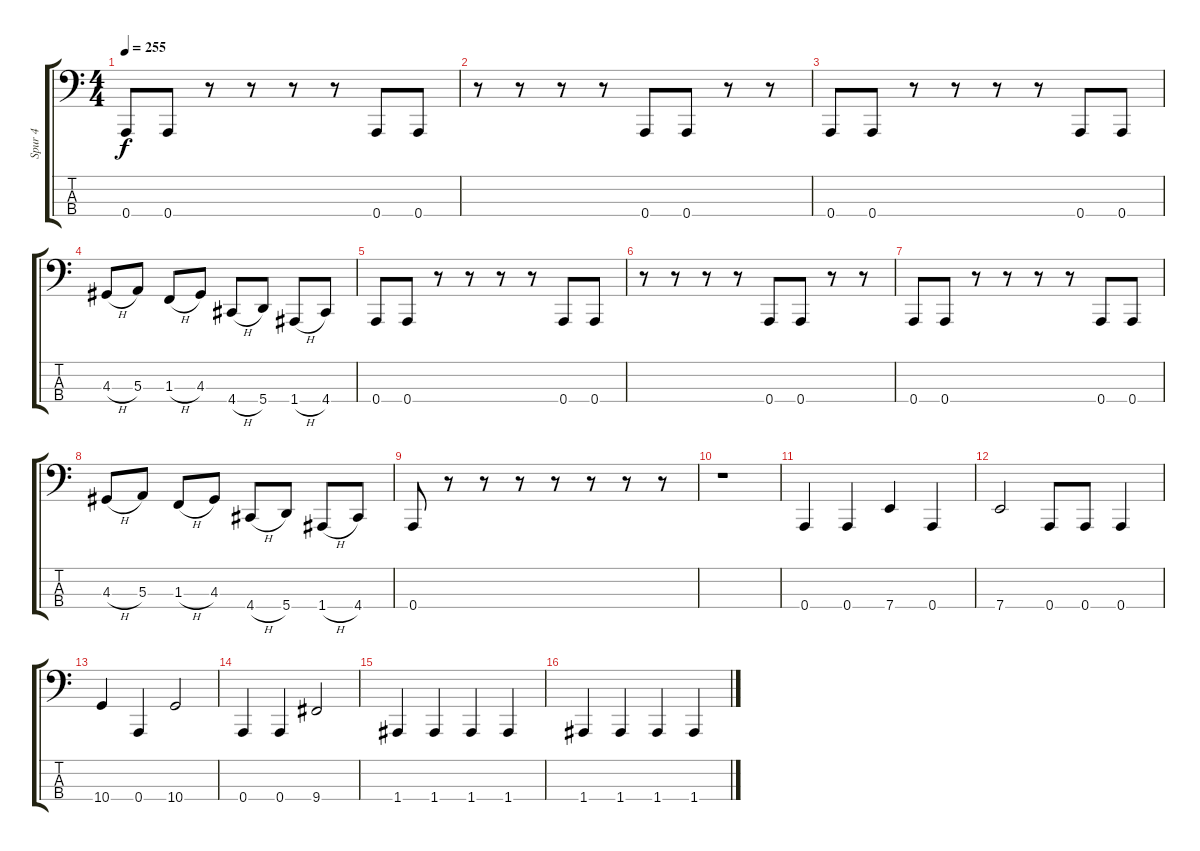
\track ("Spur 4" "Spur 4") {instrument electricbasspick}
\staff {score tabs}
\tuning (D2 A1 E1 A0) {hide}
\ts (4 4)
\tempo 255
\clef f4
\ks c
0.4.8{dy f} 0.4.8 r.8 r.8 r.8 r.8 0.4.8 0.4.8 |
r.8 r.8 r.8 r.8 0.4.8 0.4.8 r.8 r.8 |
0.4.8 0.4.8 r.8 r.8 r.8 r.8 0.4.8 0.4.8 |
4.3{h}.8 5.3.8 1.3{h}.8 4.3.8 4.4{h}.8 5.4.8 1.4{h}.8 4.4.8 |
0.4.8 0.4.8 r.8 r.8 r.8 r.8 0.4.8 0.4.8 |
r.8 r.8 r.8 r.8 0.4.8 0.4.8 r.8 r.8 |
0.4.8 0.4.8 r.8 r.8 r.8 r.8 0.4.8 0.4.8 |
4.3{h}.8 5.3.8 1.3{h}.8 4.3.8 4.4{h}.8 5.4.8 1.4{h}.8 4.4.8 |
0.4.8 r.8 r.8 r.8 r.8 r.8 r.8 r.8 |
r.1 |
0.4.4 0.4.4 7.4.4 0.4.4 |
7.4.2 0.4.8 0.4.8 0.4.4 |
10.4.4 0.4.4 10.4.2 |
0.4.4 0.4.4 9.4.2 |
1.4.4 1.4.4 1.4.4 1.4.4 |
1.4.4 1.4.4 1.4.4 1.4.4
